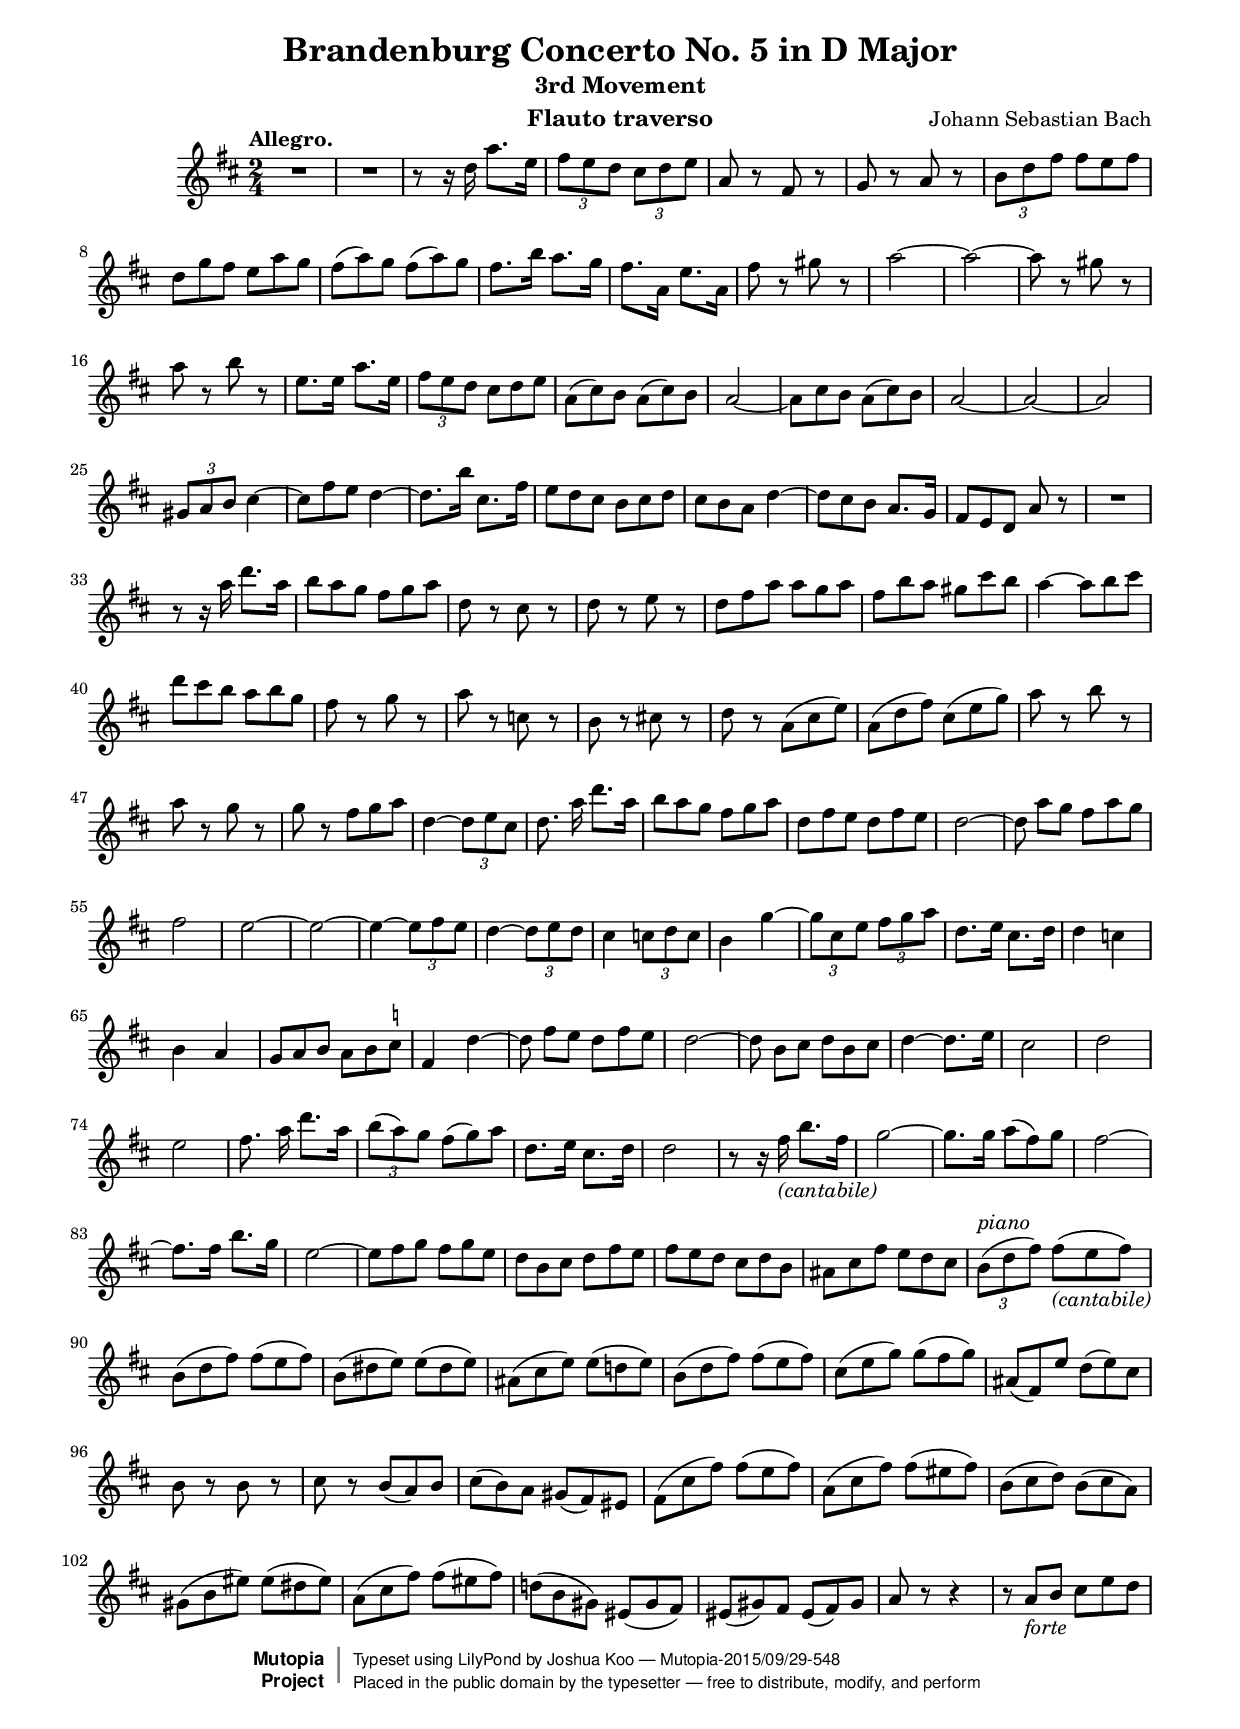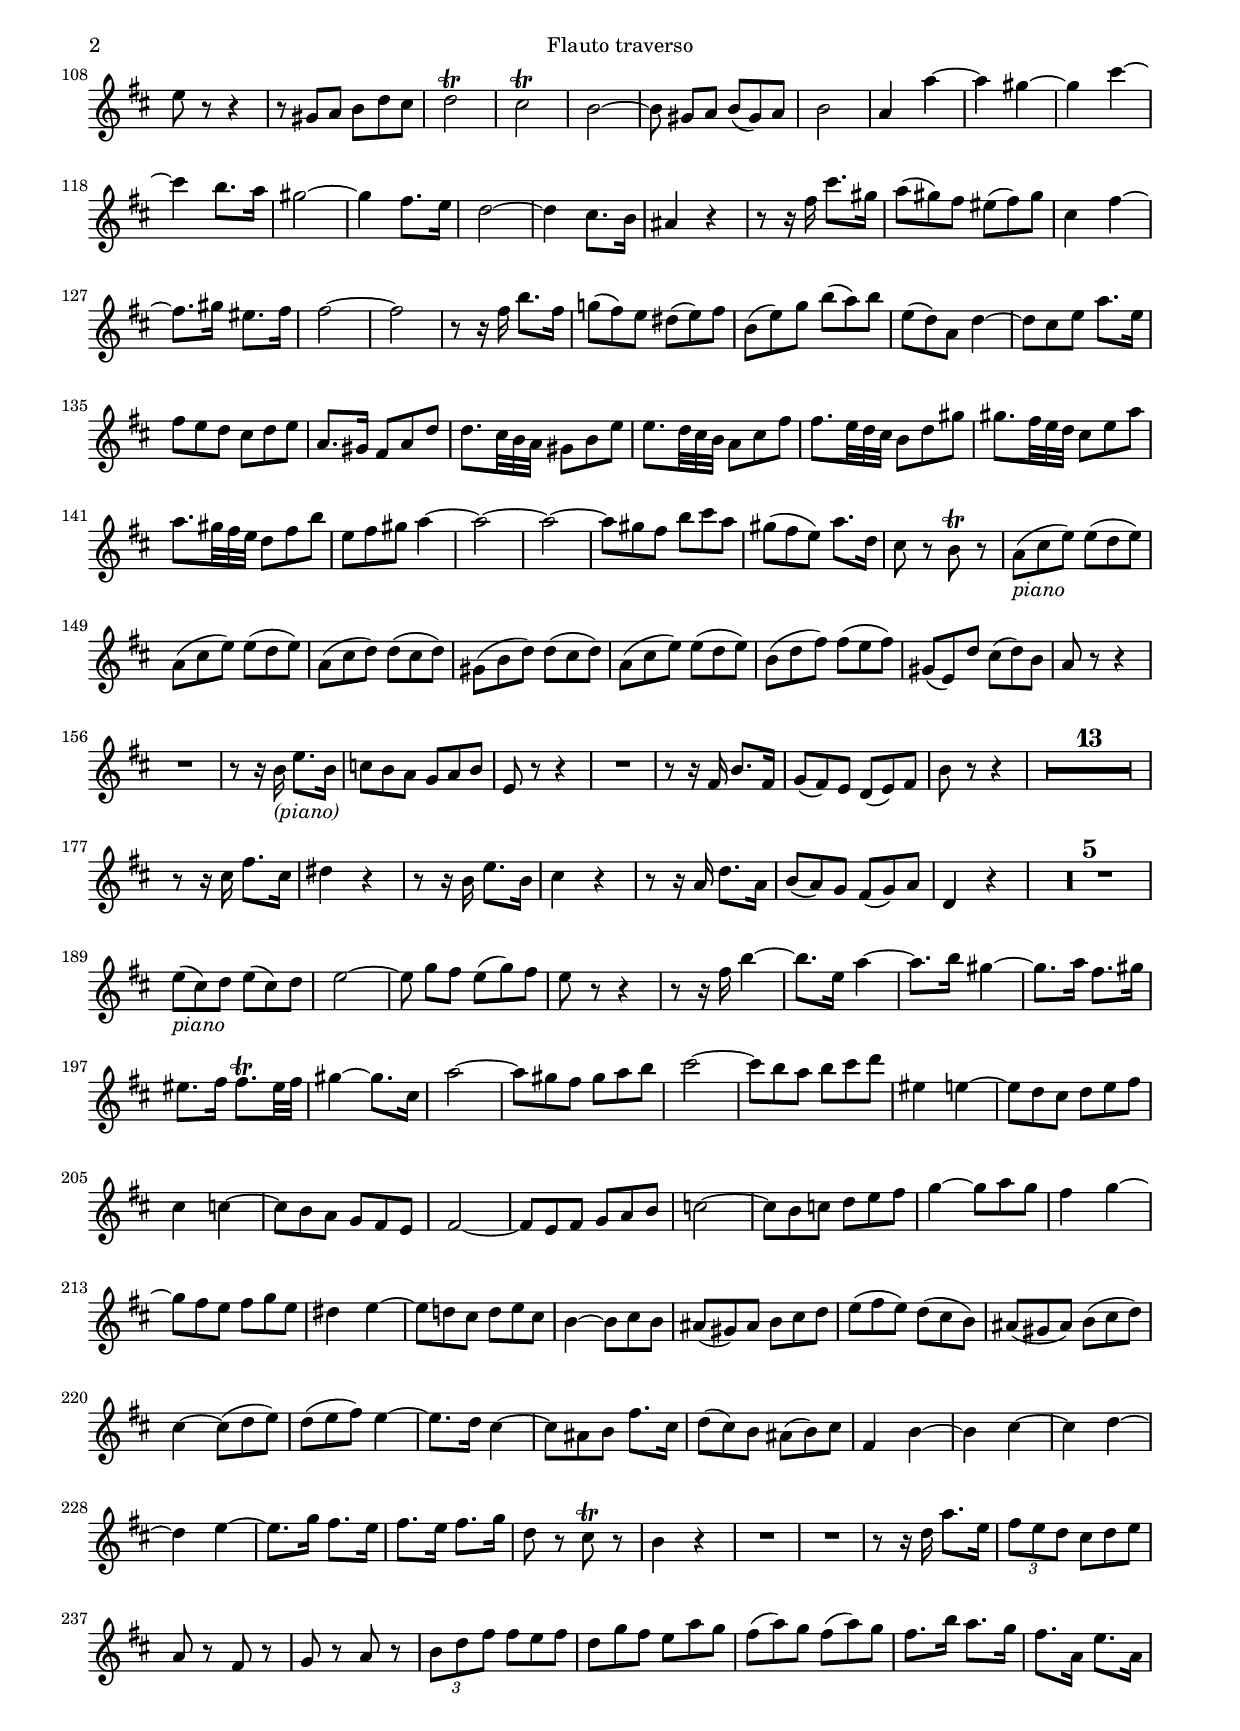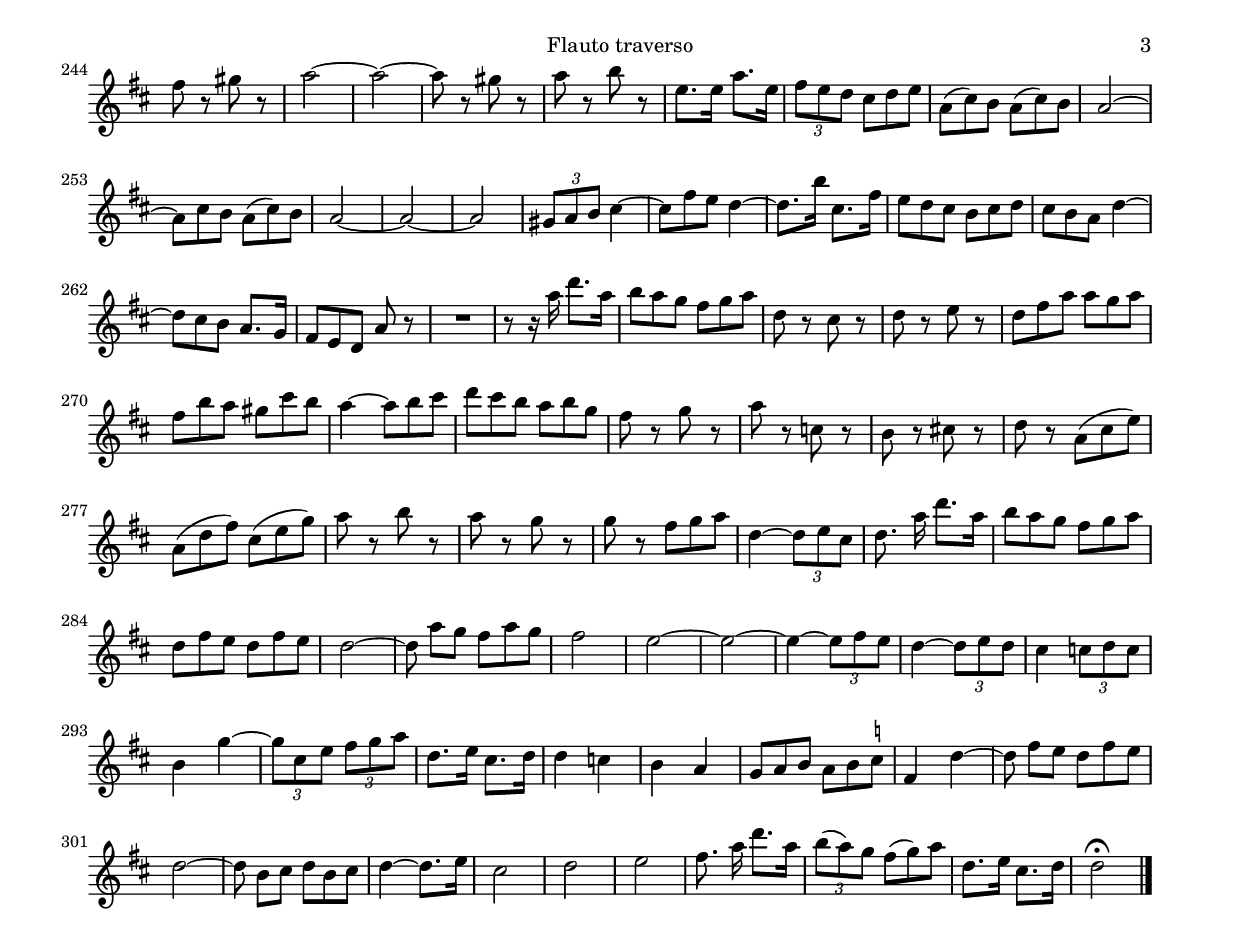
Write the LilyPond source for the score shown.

\version "2.18.2"
\version "2.18.2"
\include "header.ly"

flute = \relative c'' {
  \tempo "Allegro."
  \clef treble
  \key d \major
  \time 2/4

  % --Bar 1-- %
  \repeat unfold 2 {
    R2 |
    R2 |
    r8 r16 d a'8. e16 |
    \onceShowTupletNumber
    \tuplet 3/2 { fis8 e d cis d e } |
    \omit TupletNumber

    %--Bar 5-- %
    a,8 r fis r |
    g8 r a r |
    \onceShowTupletNumber
    \tuplet 3/2 {
      b8 d fis fis e fis |
      d8 g fis e a g |
      fis8( a) g fis( a) g |
    }

    %--Bar 10--%
    fis8. b16 a8. g16 |
    fis 8. a,16 e'8. a,16 |
    fis'8 r gis r |
    a2 ~ |
    a2 ~ |
    a8 r gis r |
    a8 r b r |

    %--Bar 17--%
    e,8. e16 a8. e16 |
    \onceShowTupletNumber
    \tuplet 3/2 {
      fis8 e d cis d e |
      a,8( cis) b a( cis) b |
    }
    a2 ~ |
    \tuplet 3/2 { a8 cis b a( cis) b } |
    a2 ~ |
    a2 ~ |
    a2 |

    %--Bar 25--%
    \onceShowTupletNumber
    \tuplet 3/2 { gis8 a b } cis4 ~ |
    \tuplet 3/2 { cis8 fis e } d4 ~ |
    d8. b'16 cis,8. fis16 |
    \tuplet 3/2 { e8 d cis b cis d } |
    \tuplet 3/2 { cis8 b a } d4 ~ |
    \tuplet 3/2 { d8 cis b } a8. g16 |
    \tuplet 3/2 { fis8 e d } a' r |
    R2 |

    %--Bar 33--%
    r8 r16 a' d8. a16 |
    \tuplet 3/2 { b8 a g fis g a } |
    d,8 r cis r |
    d8 r e r |
    \tuplet 3/2 { d8 fis a a g a } |
    \tuplet 3/2 { fis8 b a gis cis b } |
    a4 ~ \tuplet 3/2 { a8 b cis } |
    \tuplet 3/2 { d8 cis b a b g } |

    %--Bar 41--%
    fis8 r g r |
    a8 r c, r |
    b8 r cis! r |
    d8 r \tuplet 3/2 { a( cis e) } |
    \tuplet 3/2 { a,8( d fis) cis( e g) } |
    a8 r b r |

    %--Bar 47--%
    a8 r g r |
    g8 r \tuplet 3/2 { fis g a } |
    d,4 ~ \onceShowTupletNumber \tuplet 3/2 { d8 e cis } |
    d8.\noBeam a'16 d8. a16 | % check beaming []
    \tuplet 3/2 {
      b8 a g fis g a |
      d,8 fis e d fis e |
    }
    d2 ~ |


    %--Bar 54--%
    \tuplet 3/2 { d8 \noBeam a' g fis a g } |
    fis2 |
    e2 ~ |
    e2 ~ |
    \undo \omit TupletNumber
    e4 ~ \tuplet 3/2 { e8 fis e } |
    d4 ~ \tuplet 3/2 { d8 e d } |
    cis4 \tuplet 3/2 { c8 d c } |

    %--Bar 61--%
    b4 g' ~ |
    \tuplet 3/2 { g8 cis, e fis g a } |
    \omit TupletNumber
    d,8. e16 cis8. d16 |
    d4 c |
    b4 a |
    \tuplet 3/2 { g8 a b a b \once \set suggestAccidentals = ##t c } |
    fis,4 d' ~ |

    %--Bar 68--%
    \tuplet 3/2 { d8 \noBeam fis e d fis e } |
    d2 ~ |
    \tuplet 3/2 { d8 \noBeam b cis d b cis } |
    d4 ~ d8. e16 |
    cis2 |
    d2 |
    e2 |
    fis8. \noBeam a16 d8. a16 |

    %--Bar 76-%
    \onceShowTupletNumber
    \tuplet 3/2 { b8( a) g fis( g) a } |
    d,8. e16 cis8. d16 |
  }
  \alternative {
    {
      d2 |
      r8 r16 fis-\cantabileB b8. fis16 | % \markup { }
      g2 ~ |
      g8. g16 \tuplet 3/2 { a8( fis) g } |
      fis2 ~ |
      fis8. fis16 b8. g16 |
      e2 ~ |

      %--Bar 85-%
      \tuplet 3/2 {
        e8 fis g fis g e |
        d8 b cis d fis e |
        fis8 e d cis d b |
        ais8 cis fis e d cis |
        \onceShowTupletNumber
        b8(^\piano d fis) fis(-\cantabileB e fis) |
        b,8( d fis) fis( e fis) |
        b,8( dis e) e( dis e) |
        ais,8( cis e) e( d! e) |
      }

      % --Bar 93-- %
      \tuplet 3/2 {
        b8( d fis) fis( e fis) |
        cis8( e g) g( fis g) |
        ais,8( fis) e' d( e) cis |
      }
      b8 r b r |
      cis8 r \tuplet 3/2 { b( a) b } |
      \tuplet 3/2 {
        cis8( b) a gis( fis) eis |
        fis8( cis' fis) fis( e fis) |
        a,8( cis fis) fis( eis fis) |
      }

      % --Bar 101-- %
      \tuplet 3/2 {
        b,8( cis d) b( cis a) |
        gis8( b eis) eis( dis eis) |
        a,8( cis fis) fis( eis fis) |
        d!8( b gis) eis( gis fis) |
        eis8( gis) fis eis( fis) gis |
      }
      a8 r r4 |
      \tuplet 3/2 { r8 a-\forte b cis e d } |
      e8 r r4 |
      \tuplet 3/2 { r8 gis, a b d cis | }

      %110
      d2\trill |
      cis2\trill |
      b2 ~ |
      \tuplet 3/2 { b8 \noBeam gis a b( gis) a }
      b2 |
      a4 a' ~ |
      a4 gis ~ |
      gis4 cis ~ |
      cis4 b8. a16 |

      %119
      gis2 ~ |
      gis4 fis8. e16 |
      d2 ~ |
      d4 cis 8. b16 |
      ais4 r |
      r8 r16 fis' cis'8. gis16 |
      \tuplet 3/2 { a8( gis) fis eis( fis) gis } |
      cis,4 fis ~ |
      %127
      fis8. gis16 eis8. fis16 |
      fis2 ~ |
      fis2 |
      r8 r16 fis b8. fis16 |
      \tuplet 3/2 {
        g!8( fis) e dis( e) fis |
        b,8( e) g b( a) b |
        e,8( d) a
      } d4 ~ |
      \tuplet 3/2 { d8 cis e } a8. e16 |

      %135
      \tuplet 3/2 { fis8 e d cis d e } |
      a,8. gis16 \tuplet 3/2 { fis8 a d } |
      d8. \tuplet 3/2 16 { cis32 b a } \tuplet 3/2 { gis8 b e } |
      e8. \tuplet 3/2 16 { d32 cis b } \tuplet 3/2 { a8 cis fis } |
      fis8. \tuplet 3/2 16 { e32 d cis } \tuplet 3/2 { b8 d gis } |
      gis8. \tuplet 3/2 16 { fis32 e d } \tuplet 3/2 { cis8 e a } |
      a8. \tuplet 3/2 16 { gis32 fis e } \tuplet 3/2 { d8 fis b } |
      \tuplet 3/2 { e,8 fis gis } a4 ~ |

      %143
      a2 ~ |
      a2 ~ |
      \tuplet 3/2 {
        a8 gis fis b cis a |
        gis8( fis e)
      } a8. d,16 |
      cis8 r b\trill r |
      \tuplet 3/2 {
        a8(-\piano cis e) e( d e) |
        a,8( cis e) e( d e) |
        a,8( cis d) d( cis d) |

        %151
        gis,8( b d) d( cis d) |
        a8( cis e) e( d e) |
        b8( d fis) fis( e fis) |
        gis,8( e) d' cis( d) b |
      }
      a8 r r4 |
      R2 |
      r8 r16 b-\pianoB e8. b16 |
      \tuplet 3/2 { c8 b a g a b } |

      %159
      e,8 r r4 |
      R2 |
      r8 r16 fis b8. fis16 |
      \tuplet 3/2 { g8( fis) e d( e) fis | }
      b8 r r4 |
      R2*13 |


      %177
      r8 r16 cis fis8. cis16 |
      dis4 r |
      r8 r16 b e8. b16 |
      cis4 r |
      r8 r16 a d8. a16 |
      \tuplet 3/2 { b8( a) g fis( g) a } |
      d,4 r |
      R2 * 5 |

      %189
      \tuplet 3/2 { e'8(-\piano cis) d e( cis) d } |
      e2 ~ |
      \tuplet 3/2 { e8 \noBeam g fis e( g) fis } |
      e8 r r4 |

      %193
      r8 r16 fis b4 ~ |
      b8. e,16 a4 ~ |
      a8. b16 gis4 ~ |
      gis8. a16 fis8. gis16 |
      eis8. fis16 fis8.\trill eis32 fis |
      gis4 ~ gis8. cis,16 |
      a'2 ~ |
      \tuplet 3/2 { a8 gis fis gis a b } |
      cis2 ~ |
      %202

      \tuplet 3/2 { cis8 b a b cis d } |
      eis,4 e ~ |
      \tuplet 3/2 { e8 d cis d e fis } |
      cis4 c ~ |
      \tuplet 3/2 { c8 b a g fis e } |
      fis2 ~ |
      \tuplet 3/2 { fis8 e fis g a b } |
      c2 ~ |
      \tuplet 3/2 { c8 b c d e fis } |

      %211
      g4 ~ \tuplet 3/2 { g8 a g } |
      fis4 g ~ |
      \tuplet 3/2 { g8 fis e fis g e } |
      dis4 e ~ |
      \tuplet 3/2 { e8 d! cis d e cis } |
      b4 ~ \tuplet 3/2 { b8 cis b } |
      \tuplet 3/2 {
        ais8( gis) ais b cis d |
        e8( fis e) d( cis b) |

        %219
        %on triplets?
        ais8( gis ais) b( cis d) |
      }
      cis4 ~ \tuplet 3/2 { cis8( d e ) } |
      \tuplet 3/2 { d8( e fis) } e4 ~ |
      e8. d16 cis4 ~ |
      \tuplet 3/2 { cis8 ais b } fis'8. cis16 |
      \tuplet 3/2 { d8( cis)b ais(b) cis } |
      fis,4 b ~ |
      b4 cis ~ |
      cis4 d ~ |
      d4 e ~ |
      e8. g16 fis8. e16 |
      fis8. e16 fis8. g16 |
      d8 r cis\trill r |
      b4 r |
      %233
    }
    {
      d2\fermata \bar "|." |
    }
  }
}


\header {
  instrument = "Flauto traverso"
}

\score {
  \flute
  \midi {}
  \layout {}
}
